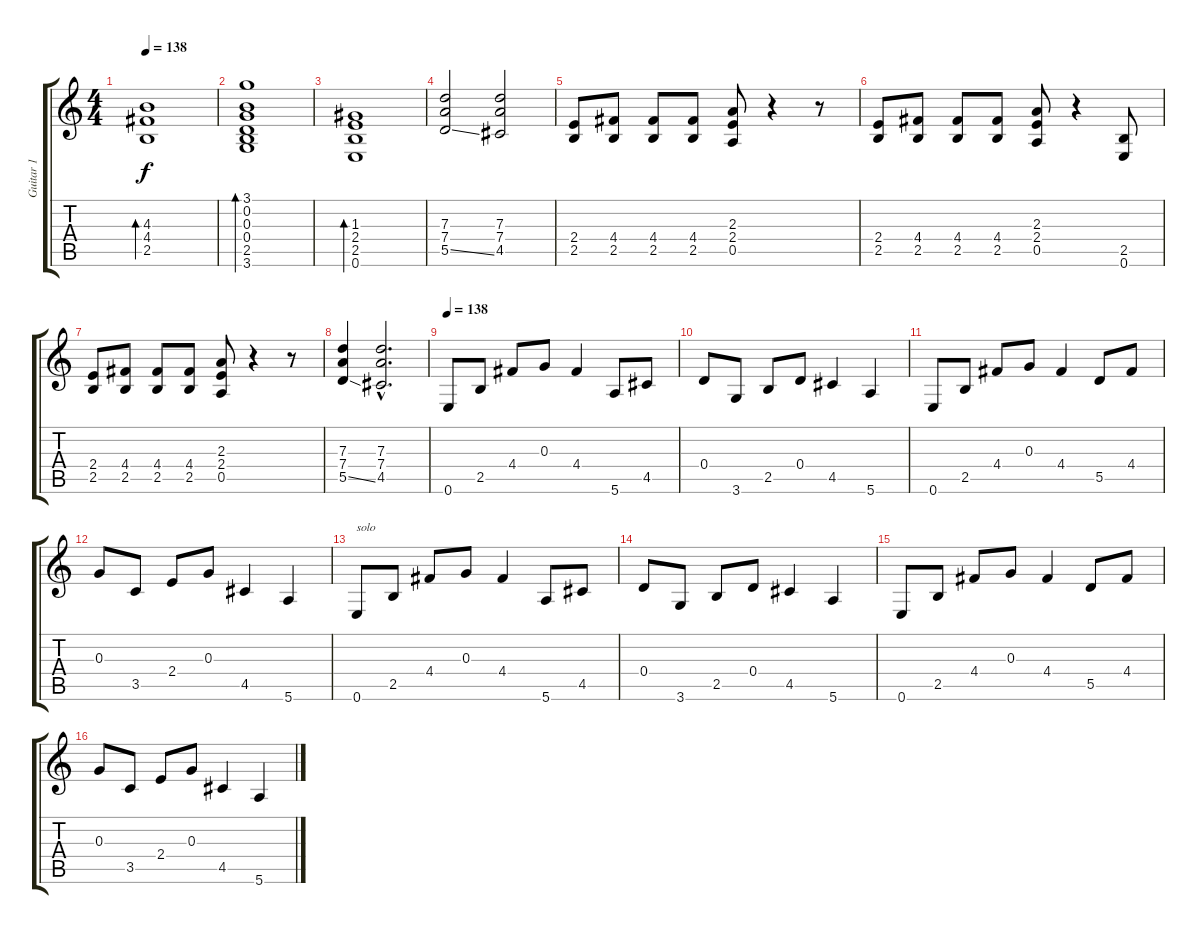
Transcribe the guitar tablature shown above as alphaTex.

\track ("Guitar 1" "Guitar 1") {instrument electricguitarclean}
\staff {score tabs}
\tuning (E4 B3 G3 D3 A2 E2) {hide}
\ts (4 4)
\tempo 138
\clef g2
\ks c
(4.3 4.4 2.5).1{bd 480 dy f} |
(3.1 0.2 0.3 0.4 2.5 3.6).1{bd 480} |
(1.3 2.4 2.5 0.6).1{bd 480} |
(7.3 7.4 5.5{ss}).2 (7.3 7.4 4.5).2 |
(2.4 2.5).8{instrument overdrivenguitar} (4.4 2.5).8 (4.4 2.5).8 (4.4 2.5).8 (2.3 2.4 0.5).8 r.4 r.8 |
(2.4 2.5).8 (4.4 2.5).8 (4.4 2.5).8 (4.4 2.5).8 (2.3 2.4 0.5).8 r.4 (2.5 0.6).8 |
(2.4 2.5).8 (4.4 2.5).8 (4.4 2.5).8 (4.4 2.5).8 (2.3 2.4 0.5).8 r.4 r.8 |
(7.3 7.4 5.5{ss}).4 (7.3{hac} 7.4{hac} 4.5{hac}).2{d} |
\tempo 138
0.6.8{instrument electricguitarclean} 2.5.8 4.4.8 0.3.8 4.4.4 5.6.8 4.5.8 |
0.4.8 3.6.8 2.5.8 0.4.8 4.5.4 5.6.4 |
0.6.8 2.5.8 4.4.8 0.3.8 4.4.4 5.5.8 4.4.8 |
0.3.8 3.5.8 2.4.8 0.3.8 4.5.4 5.6.4 |
0.6.8{txt "solo"} 2.5.8 4.4.8 0.3.8 4.4.4 5.6.8 4.5.8 |
0.4.8 3.6.8 2.5.8 0.4.8 4.5.4 5.6.4 |
0.6.8 2.5.8 4.4.8 0.3.8 4.4.4 5.5.8 4.4.8 |
0.3.8 3.5.8 2.4.8 0.3.8 4.5.4 5.6.4
